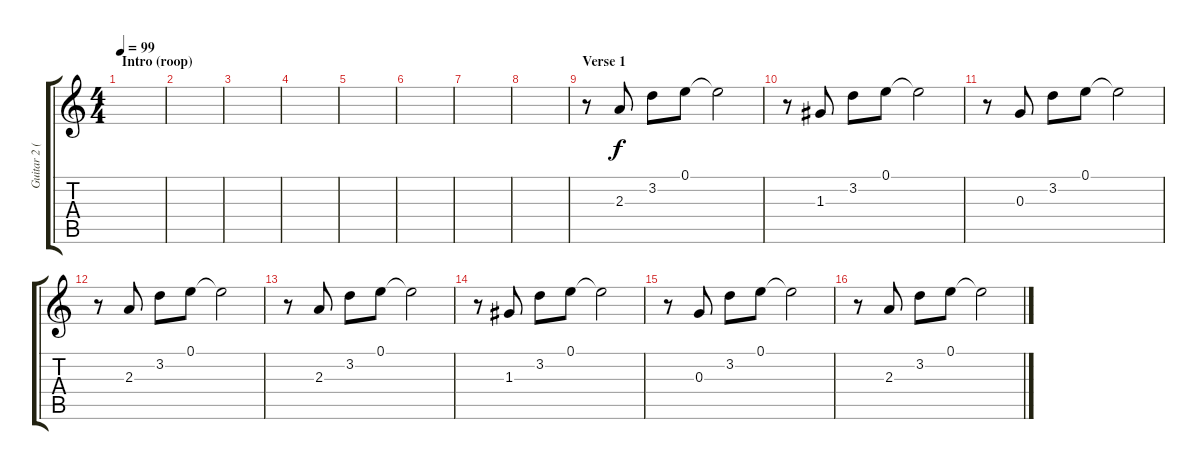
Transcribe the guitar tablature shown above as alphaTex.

\track ("Guitar 2 (Arpegio)" "Guitar 2 (") {instrument electricguitarclean}
\staff {score tabs}
\tuning (E4 B3 G3 D3 A2 E2) {hide}
\ts (4 4)
\section ("" "Intro (roop)")
\tempo 99
\clef g2
\ks c
|
|
|
|
|
|
|
|
\section ("" "Verse 1")
r.8 2.3.8 3.2.8 0.1.8 0.1{t}.2 |
r.8 1.3.8 3.2.8 0.1.8 0.1{t}.2 |
r.8 0.3.8 3.2.8 0.1.8 0.1{t}.2 |
r.8 2.3.8 3.2.8 0.1.8 0.1{t}.2 |
r.8 2.3.8 3.2.8 0.1.8 0.1{t}.2 |
r.8 1.3.8 3.2.8 0.1.8 0.1{t}.2 |
r.8 0.3.8 3.2.8 0.1.8 0.1{t}.2 |
r.8 2.3.8 3.2.8 0.1.8 0.1{t}.2
